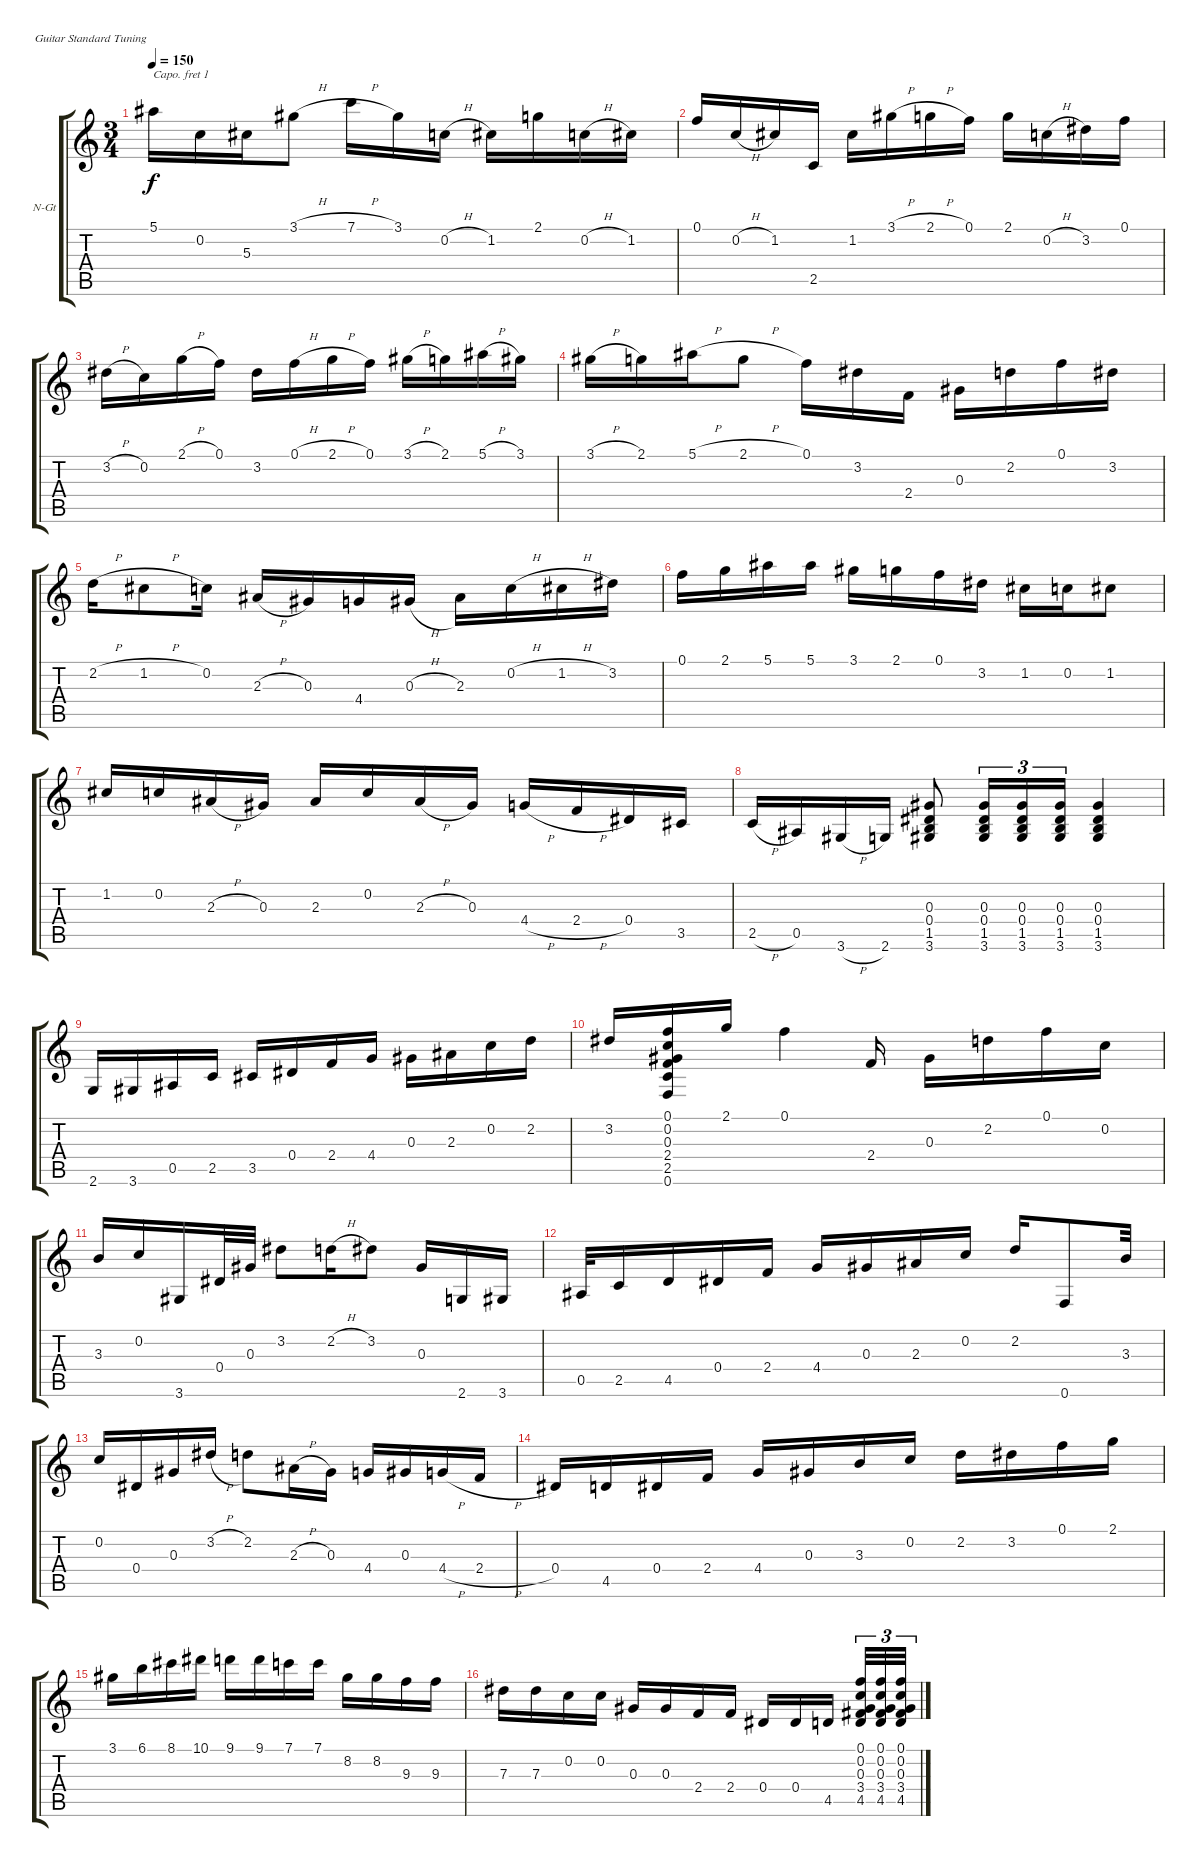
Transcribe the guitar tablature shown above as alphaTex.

\bracketExtendMode groupsimilarinstruments
\firstSystemTrackNameOrientation horizontal
\otherSystemsTrackNameOrientation horizontal
\track ("Tarantas" "N-Gt") {instrument acousticguitarnylon}
\staff {score tabs}
\capo 1
\tuning (E4 B3 G3 D3 A2 E2)
\ts (3 4)
\tempo 150
\clef g2
\ks c
5.1.16{dy f} 0.2.16 5.3.16 3.1{h}.8 7.1{h}.16 3.1.16 0.2{h}.16 1.2.16 2.1.16 0.2{h}.16 1.2.16 |
0.1.16 0.2{h}.16 1.2.16 2.5.16 1.2.16 3.1{h}.16 2.1{h}.16 0.1.16 2.1.16 0.2{h}.16 3.2.16 0.1.16 |
3.2{h}.16 0.2.16 2.1{h}.16 0.1.16 3.2.16 0.1{h}.16 2.1{h}.16 0.1.16 3.1{h}.16 2.1.16 5.1{h}.16 3.1.16 |
3.1{h}.16 2.1.16 5.1{h}.16 2.1{h}.8 0.1.16 3.2.16 2.4.16 0.3.16 2.2.16 0.1.16 3.2.16 |
2.2{h}.16 1.2{h}.8 0.2.16 2.3{h}.16 0.3.16 4.4.16 0.3{h}.16 2.3.16 0.2{h}.16 1.2{h}.16 3.2.16 |
0.1.16 2.1.16 5.1.16 5.1.16 3.1.16 2.1.16 0.1.16 3.2.16 1.2.16 0.2.16 1.2.8 |
1.2.16 0.2.16 2.3{h}.16 0.3.16 2.3.16 0.2.16 2.3{h}.16 0.3.16 4.4{h}.16 2.4{h}.16 0.4.16 3.5.16 |
2.5{h}.16 0.5.16 3.6{h}.16 2.6.16 (0.3 0.4 1.5 3.6).8 (0.3 0.4 1.5 3.6).16{tu (3 2)} (0.3 0.4 1.5 3.6).16{tu (3 2)} (0.3 0.4 1.5 3.6).16{tu (3 2)} (0.3 0.4 1.5 3.6).4 |
2.6.16 3.6.16 0.5.16 2.5.16 3.5.16 0.4.16 2.4.16 4.4.16 0.3.16 2.3.16 0.2.16 2.2.16 |
3.2.16 (0.1 0.2 0.3 2.4 2.5 0.6).16 2.1.16 0.1.4 2.4.16 0.3.16 2.2.16 0.1.16 0.2.16 |
3.3.16 0.2.16 3.6.16 0.4.32 0.3.32 3.2.8 2.2{h}.16 3.2.8 0.3.16 2.6.16 3.6.16 |
0.5.32 2.5.16 4.5.16 0.4.16 2.4.16 4.4.16 0.3.16 2.3.16 0.2.16 2.2.16 0.6.8 3.3.32 |
0.2.16 0.4.16 0.3.16 3.2{h}.16 2.2.8 2.3{h}.16 0.3.16 4.4.16 0.3.16 4.4{h}.16 2.4{h}.16 |
0.4.16 4.5.16 0.4.16 2.4.16 4.4.16 0.3.16 3.3.16 0.2.16 2.2.16 3.2.16 0.1.16 2.1.16 |
3.1.16 6.1.16 8.1.16 10.1.16 9.1.16 9.1.16 7.1.16 7.1.16 8.2.16 8.2.16 9.3.16 9.3.16 |
7.3.16 7.3.16 0.2.16 0.2.16 0.3.16 0.3.16 2.4.16 2.4.16 0.4.16 0.4.16 4.5.16 (0.1 0.2 0.3 3.4 4.5).32{tu (3 2)} (0.1 0.2 0.3 3.4 4.5).32{tu (3 2)} (0.1 0.2 0.3 3.4 4.5).32{tu (3 2)}
